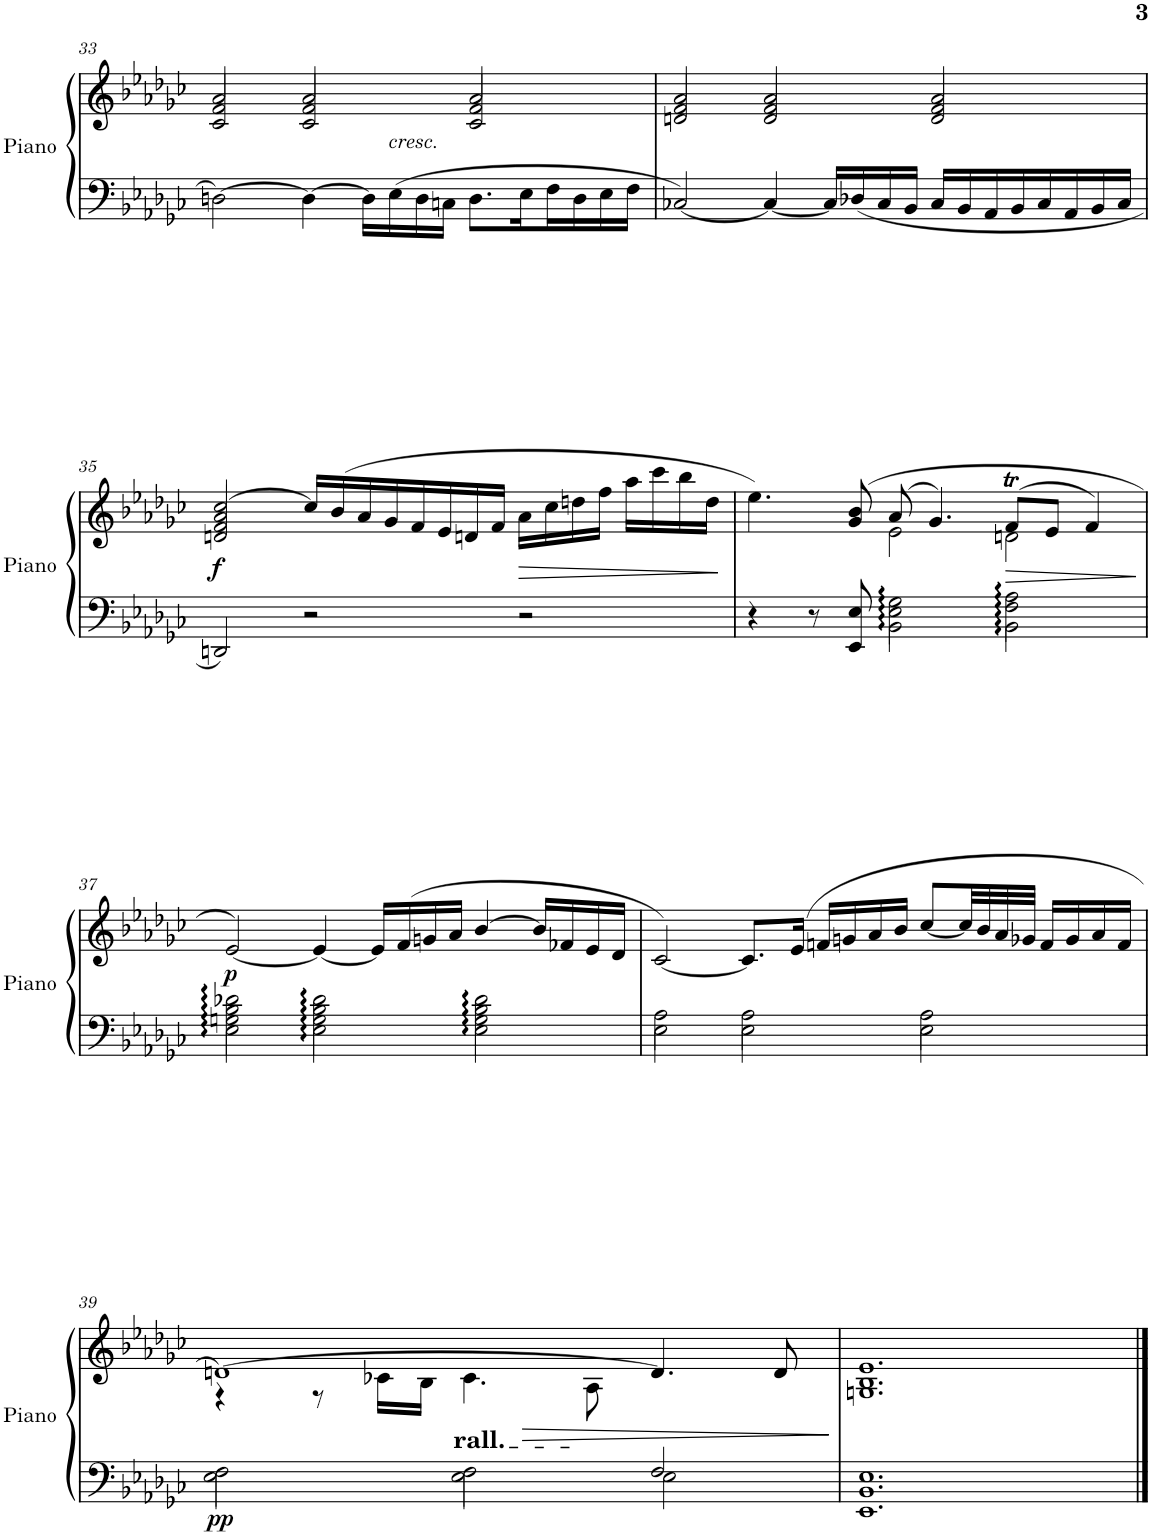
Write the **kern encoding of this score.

**kern	**kern	**dynam
*part1	*part1	*part1
*staff2	*staff1	*staff1/2
*I"Piano	*	*
*I'Piano	*	*
!!LO:PB:g=z
*clefF4	*clefG2	*
*k[b-e-a-d-g-c-]	*k[b-e-a-d-g-c-]	*
*M3/2	*M3/2	*
=33	=33	=33
*	*^	*
[>2Dn\	2a-/	2c-/ 2f/	.
4D\_	2a-/	2c-/ 2f/	.
16D\LL]	.	.	.
!LO:TX:a:i:t=cresc.	!	!	!
16E-\	.	.	.
16D\	.	.	.
16Cn\JJ	.	.	.
8.D\L	2a-/	2c-/ 2f/	.
16E-\L	.	.	.
16F\L	.	.	.
16D\	.	.	.
16E-\	.	.	.
16F\JJ	.	.	.
=34	=34	=34	=34
[<2C-X/	2a-/	2dn/ 2f/	.
4C-/_	2a-/	2d/ 2f/	.
16C-/LL]	.	.	.
16D-X/	.	.	.
16C-/	.	.	.
16BB-/JJ	.	.	.
16C-/LL	2a-/	2d/ 2f/	.
16BB-/	.	.	.
16AA-/	.	.	.
16BB-/	.	.	.
16C-/	.	.	.
16AA-/	.	.	.
16BB-/	.	.	.
16C-/JJ	.	.	.
!!LO:LB:g=z	!!
=35	=35	=35	=35
!	!	!	!LO:DY:b
2DDn/	[>2cc-/	2dn/ 2f/ 2a-/	f
2r	16cc-/LL]	1ryy	.
.	(16b-/	.	.
.	16a-/	.	.
.	16g-/	.	.
.	16f/	.	.
.	16e-/	.	.
.	16dn/	.	.
.	16f/JJ	.	.
!	!	!	!LO:HP:b
2r	16a-\LL	.	>
.	16cc-\	.	.
.	16ddn\	.	.
.	16ff\JJ	.	.
.	16aa-\LL	.	.
.	16ccc-\	.	.
.	16bb-\	.	.
.	16dd\JJ	.	.
=36	=36	=36	=36
*^	*	*	*
4r	2ryy	4.ee-\)	2ryy	.
8r	.	.	.	.
8EE-/ 8E-/	.	(8g-/ 8b-/	.	.
2E-\ 2G-\	2BB-\	(8a-/	2e-\	.
.	.	4.g-/)	.	.
!	!	!	!	!LO:HP:b
2F\ 2A-\	2BB-\	(>8ft/L	2dn\	>
.	.	8e-/J	.	.
.	.	4f/)	.	.
*v	*v	*	*	*
*	*v	*v	*
.	.	]
!!LO:LB:g=z
=37	=37	=37
*^	*	*
!	!	!	!LO:DY:b
2Gn\ 2B-\ 2d-X\	2E-\	[<2e-/)	p
2G\ 2B-\ 2d-\	2E-\	4e-/_	.
.	.	16e-/LL]	.
.	.	(>16f/	.
.	.	16gn/	.
.	.	16a-/JJ	.
2G\ 2B-\ 2d-\	2E-\	[>4b-/	.
.	.	16b-/LL]	.
.	.	16f-X/	.
.	.	16e-/	.
.	.	16d-/JJ	.
=38	=38	=38	=38
2A-\	2E-\	[<2c-/)	.
2A-\	2E-\	8.c-/L]	.
.	.	(16e-/Jk	.
.	.	16fn/LL	.
.	.	16gn/	.
.	.	16a-/	.
.	.	16b-/JJ	.
2A-\	2E-\	[<8cc-/L	.
.	.	32cc-/LL]	.
.	.	32b-/	.
.	.	32a-/	.
.	.	32g-X/JJJ	.
.	.	16f/LL	.
.	.	16g-/	.
.	.	16a-/	.
.	.	16f/JJ	.
!!LO:LB:g=z
=39	=39	=39	=39
*	*	*^	*
!	!	!	!	!LO:DY:b=2
2F\	2E-\	[1dn)	4r	pp
.	.	.	8r	.
.	.	.	16c-X\LL	.
.	.	.	16B-\JJ	.
!	!	!	!LO:TX:b:t=rall.	!
2F\	2E-\	.	4.c-\	.
.	.	.	8A-\	.
2F/	2E-\	4.d/]	2ryy	.
.	.	8d/	.	.
*v	*v	*	*	*
*	*v	*v	*
.	.	]
=40	=40	=40
1.EE- 1.BB- 1.E-	1.Gn 1.B- 1.e-	.
==	==	==
*-	*-	*-
